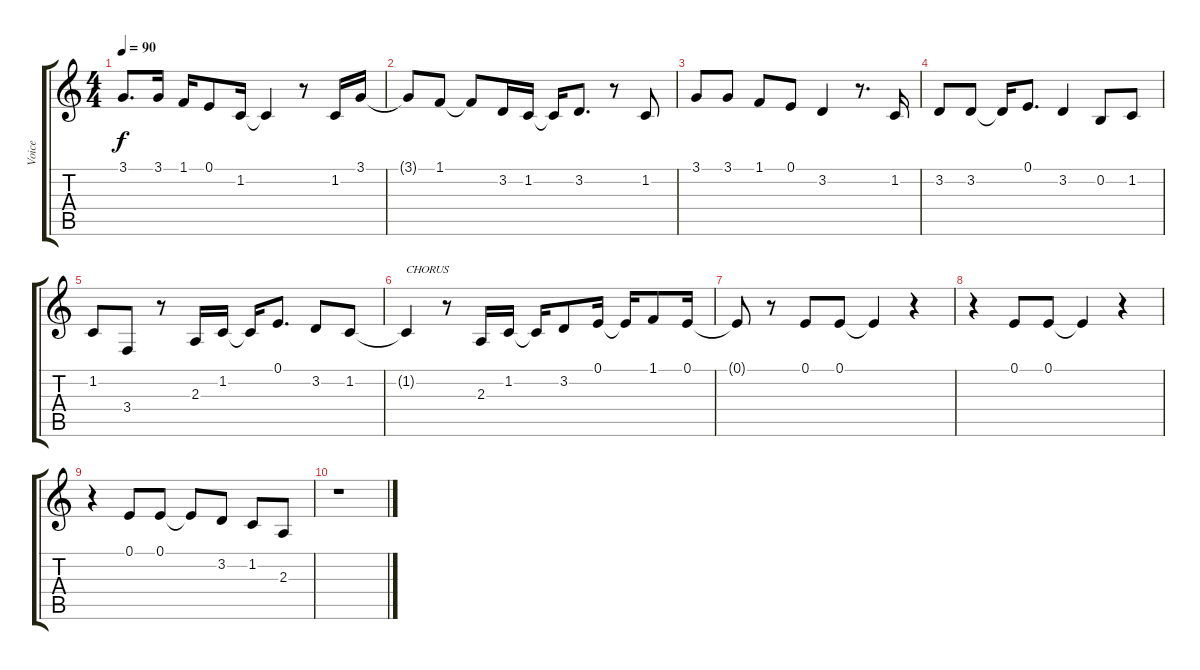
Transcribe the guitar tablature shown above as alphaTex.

\track ("Voice" "Voice") {instrument violin}
\staff {score tabs}
\tuning (E4 B3 G3 D3 A2 E2) {hide}
\ts (4 4)
\tempo 90
\clef g2
\ks c
3.1{t}.8{d dy f} 3.1.16 1.1.16 0.1.8 1.2.16 1.2{t}.4 r.8 1.2.16 3.1.16 |
3.1{t}.8 1.1.8 1.1{t}.8 3.2.16 1.2.16 1.2{t}.16 3.2.8{d} r.8 1.2.8 |
3.1.8 3.1.8 1.1.8 0.1.8 3.2.4 r.8{d} 1.2.16 |
3.2.8 3.2.8 3.2{t}.16 0.1.8{d} 3.2.4 0.2.8 1.2.8 |
1.2.8 3.4.8 r.8 2.3.16 1.2.16 1.2{t}.16 0.1.8{d} 3.2.8 1.2.8 |
1.2{t}.4{txt "CHORUS"} r.8 2.3.16 1.2.16 1.2{t}.16 3.2.8 0.1.16 0.1{t}.16 1.1.8 0.1.16 |
0.1{t}.8 r.8 0.1.8 0.1.8 0.1{t}.4 r.4 |
r.4 0.1.8 0.1.8 0.1{t}.4 r.4 |
r.4 0.1.8 0.1.8 0.1{t}.8 3.2.8 1.2.8 2.3.8 |
r.1
